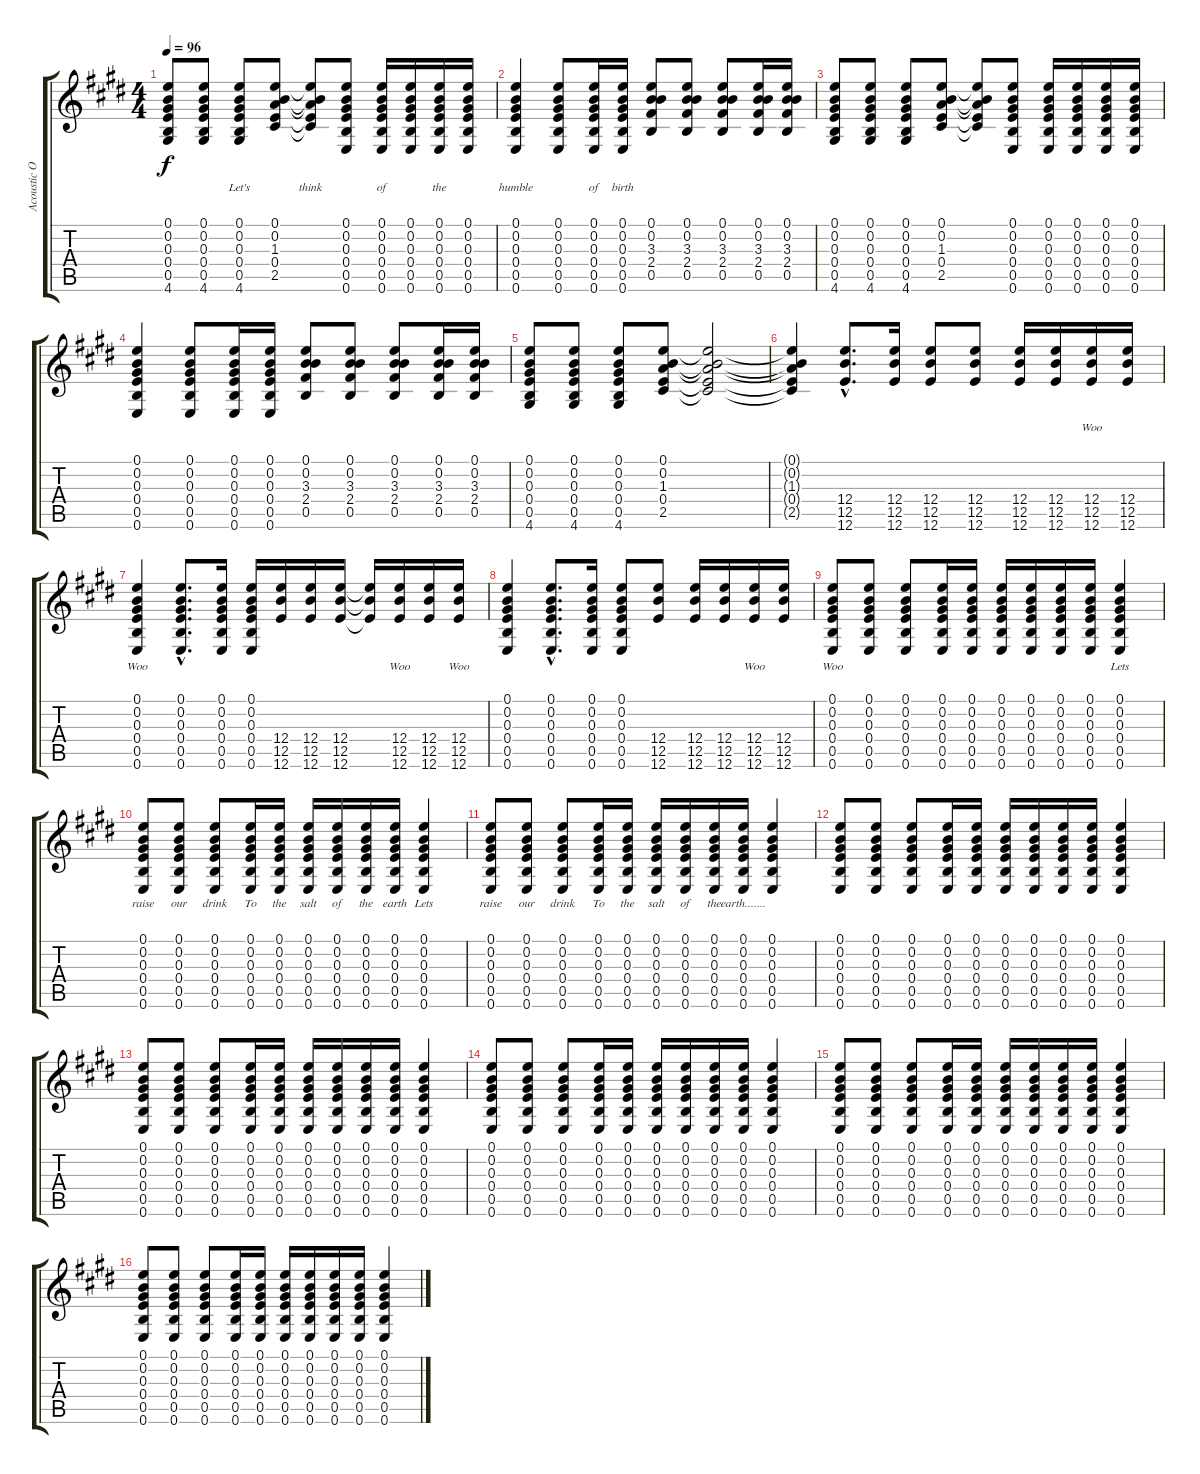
\track ("Acoustic Open E" "Acoustic O") {instrument acousticguitarsteel}
\staff {score tabs}
\tuning (E4 B3 Ab3 E3 B2 E2) {hide}
\ts (4 4)
\tempo 96
\clef g2
\ks e
(0.1 0.2 0.3 0.4 0.5 4.6).8{lyrics (0 "") lyrics (1 "") lyrics (2 "") lyrics (3 "") lyrics (4 "") dy f} (0.1 0.2 0.3 0.4 0.5 4.6).8{lyrics (0 "") lyrics (1 "") lyrics (2 "") lyrics (3 "") lyrics (4 "")} (0.1 0.2 0.3 0.4 0.5 4.6).8{lyrics (0 "") lyrics (1 "Let's") lyrics (2 "") lyrics (3 "") lyrics (4 "")} (0.1 0.2 1.3 0.4 2.5).8{lyrics (0 "") lyrics (1 "") lyrics (2 "") lyrics (3 "") lyrics (4 "")} (0.1{t} 0.2{t} 1.3{t} 0.4{t} 2.5{t}).8{lyrics (0 "") lyrics (1 "think") lyrics (2 "") lyrics (3 "") lyrics (4 "")} (0.1 0.2 0.3 0.4 0.5 0.6).8{lyrics (0 "") lyrics (1 "") lyrics (2 "") lyrics (3 "") lyrics (4 "")} (0.1 0.2 0.3 0.4 0.5 0.6).16{lyrics (0 "") lyrics (1 "of") lyrics (2 "") lyrics (3 "") lyrics (4 "")} (0.1 0.2 0.3 0.4 0.5 0.6).16{lyrics (0 "") lyrics (1 "") lyrics (2 "") lyrics (3 "") lyrics (4 "")} (0.1 0.2 0.3 0.4 0.5 0.6).16{lyrics (0 "") lyrics (1 "the") lyrics (2 "") lyrics (3 "") lyrics (4 "")} (0.1 0.2 0.3 0.4 0.5 0.6).16{lyrics (0 "") lyrics (1 "") lyrics (2 "") lyrics (3 "") lyrics (4 "")} |
(0.1 0.2 0.3 0.4 0.5 0.6).4{lyrics (0 "") lyrics (1 "humble") lyrics (2 "") lyrics (3 "") lyrics (4 "")} (0.1 0.2 0.3 0.4 0.5 0.6).8{lyrics (0 "") lyrics (1 "") lyrics (2 "") lyrics (3 "") lyrics (4 "")} (0.1 0.2 0.3 0.4 0.5 0.6).16{lyrics (0 "") lyrics (1 "of") lyrics (2 "") lyrics (3 "") lyrics (4 "")} (0.1 0.2 0.3 0.4 0.5 0.6).16{lyrics (0 "") lyrics (1 "birth") lyrics (2 "") lyrics (3 "") lyrics (4 "")} (0.1 0.2 3.3 2.4 0.5).8{lyrics (0 "") lyrics (1 "") lyrics (2 "") lyrics (3 "") lyrics (4 "")} (0.1 0.2 3.3 2.4 0.5).8{lyrics (0 "") lyrics (1 "") lyrics (2 "") lyrics (3 "") lyrics (4 "")} (0.1 0.2 3.3 2.4 0.5).8{lyrics (0 "") lyrics (1 "") lyrics (2 "") lyrics (3 "") lyrics (4 "")} (0.1 0.2 3.3 2.4 0.5).16{lyrics (0 "") lyrics (1 "") lyrics (2 "") lyrics (3 "") lyrics (4 "")} (0.1 0.2 3.3 2.4 0.5).16{lyrics (0 "") lyrics (1 "") lyrics (2 "") lyrics (3 "") lyrics (4 "")} |
(0.1 0.2 0.3 0.4 0.5 4.6).8{lyrics (0 "") lyrics (1 "") lyrics (2 "") lyrics (3 "") lyrics (4 "")} (0.1 0.2 0.3 0.4 0.5 4.6).8{lyrics (0 "") lyrics (1 "") lyrics (2 "") lyrics (3 "") lyrics (4 "")} (0.1 0.2 0.3 0.4 0.5 4.6).8{lyrics (0 "") lyrics (1 "") lyrics (2 "") lyrics (3 "") lyrics (4 "")} (0.1 0.2 1.3 0.4 2.5).8{lyrics (0 "") lyrics (1 "") lyrics (2 "") lyrics (3 "") lyrics (4 "")} (0.1{t} 0.2{t} 1.3{t} 0.4{t} 2.5{t}).8{lyrics (0 "") lyrics (1 "") lyrics (2 "") lyrics (3 "") lyrics (4 "")} (0.1 0.2 0.3 0.4 0.5 0.6).8{lyrics (0 "") lyrics (1 "") lyrics (2 "") lyrics (3 "") lyrics (4 "")} (0.1 0.2 0.3 0.4 0.5 0.6).16{lyrics (0 "") lyrics (1 "") lyrics (2 "") lyrics (3 "") lyrics (4 "")} (0.1 0.2 0.3 0.4 0.5 0.6).16{lyrics (0 "") lyrics (1 "") lyrics (2 "") lyrics (3 "") lyrics (4 "")} (0.1 0.2 0.3 0.4 0.5 0.6).16{lyrics (0 "") lyrics (1 "") lyrics (2 "") lyrics (3 "") lyrics (4 "")} (0.1 0.2 0.3 0.4 0.5 0.6).16{lyrics (0 "") lyrics (1 "") lyrics (2 "") lyrics (3 "") lyrics (4 "")} |
(0.1 0.2 0.3 0.4 0.5 0.6).4{lyrics (0 "") lyrics (1 "") lyrics (2 "") lyrics (3 "") lyrics (4 "")} (0.1 0.2 0.3 0.4 0.5 0.6).8{lyrics (0 "") lyrics (1 "") lyrics (2 "") lyrics (3 "") lyrics (4 "")} (0.1 0.2 0.3 0.4 0.5 0.6).16{lyrics (0 "") lyrics (1 "") lyrics (2 "") lyrics (3 "") lyrics (4 "")} (0.1 0.2 0.3 0.4 0.5 0.6).16{lyrics (0 "") lyrics (1 "") lyrics (2 "") lyrics (3 "") lyrics (4 "")} (0.1 0.2 3.3 2.4 0.5).8{lyrics (0 "") lyrics (1 "") lyrics (2 "") lyrics (3 "") lyrics (4 "")} (0.1 0.2 3.3 2.4 0.5).8{lyrics (0 "") lyrics (1 "") lyrics (2 "") lyrics (3 "") lyrics (4 "")} (0.1 0.2 3.3 2.4 0.5).8{lyrics (0 "") lyrics (1 "") lyrics (2 "") lyrics (3 "") lyrics (4 "")} (0.1 0.2 3.3 2.4 0.5).16{lyrics (0 "") lyrics (1 "") lyrics (2 "") lyrics (3 "") lyrics (4 "")} (0.1 0.2 3.3 2.4 0.5).16{lyrics (0 "") lyrics (1 "") lyrics (2 "") lyrics (3 "") lyrics (4 "")} |
(0.1 0.2 0.3 0.4 0.5 4.6).8{lyrics (0 "") lyrics (1 "") lyrics (2 "") lyrics (3 "") lyrics (4 "")} (0.1 0.2 0.3 0.4 0.5 4.6).8{lyrics (0 "") lyrics (1 "") lyrics (2 "") lyrics (3 "") lyrics (4 "")} (0.1 0.2 0.3 0.4 0.5 4.6).8{lyrics (0 "") lyrics (1 "") lyrics (2 "") lyrics (3 "") lyrics (4 "")} (0.1 0.2 1.3 0.4 2.5).8{lyrics (0 "") lyrics (1 "") lyrics (2 "") lyrics (3 "") lyrics (4 "")} (0.1{t} 0.2{t} 1.3{t} 0.4{t} 2.5{t}).2{lyrics (0 "") lyrics (1 "") lyrics (2 "") lyrics (3 "") lyrics (4 "")} |
(0.1{t} 0.2{t} 1.3{t} 0.4{t} 2.5{t}).4{lyrics (0 "") lyrics (1 "") lyrics (2 "") lyrics (3 "") lyrics (4 "")} (12.4{hac} 12.5{hac} 12.6{hac}).8{d lyrics (0 "") lyrics (1 "") lyrics (2 "") lyrics (3 "") lyrics (4 "")} (12.4 12.5 12.6).16{lyrics (0 "") lyrics (1 "") lyrics (2 "") lyrics (3 "") lyrics (4 "")} (12.4 12.5 12.6).8{lyrics (0 "") lyrics (1 "") lyrics (2 "") lyrics (3 "") lyrics (4 "")} (12.4 12.5 12.6).8{lyrics (0 "") lyrics (1 "") lyrics (2 "") lyrics (3 "") lyrics (4 "")} (12.4 12.5 12.6).16{lyrics (0 "") lyrics (1 "") lyrics (2 "") lyrics (3 "") lyrics (4 "")} (12.4 12.5 12.6).16{lyrics (0 "") lyrics (1 "") lyrics (2 "") lyrics (3 "") lyrics (4 "")} (12.4 12.5 12.6).16{lyrics (0 "") lyrics (1 "Woo") lyrics (2 "") lyrics (3 "") lyrics (4 "")} (12.4 12.5 12.6).16{lyrics (0 "") lyrics (1 "") lyrics (2 "") lyrics (3 "") lyrics (4 "")} |
(0.1 0.2 0.3 0.4 0.5 0.6).4{lyrics (0 "") lyrics (1 "Woo") lyrics (2 "") lyrics (3 "") lyrics (4 "")} (0.1{hac} 0.2{hac} 0.3{hac} 0.4{hac} 0.5{hac} 0.6{hac}).8{d lyrics (0 "") lyrics (1 "") lyrics (2 "") lyrics (3 "") lyrics (4 "")} (0.1 0.2 0.3 0.4 0.5 0.6).16{lyrics (0 "") lyrics (1 "") lyrics (2 "") lyrics (3 "") lyrics (4 "")} (0.1 0.2 0.3 0.4 0.5 0.6).16{lyrics (0 "") lyrics (1 "") lyrics (2 "") lyrics (3 "") lyrics (4 "")} (12.4 12.5 12.6).16{lyrics (0 "") lyrics (1 "") lyrics (2 "") lyrics (3 "") lyrics (4 "")} (12.4 12.5 12.6).16{lyrics (0 "") lyrics (1 "") lyrics (2 "") lyrics (3 "") lyrics (4 "")} (12.4 12.5 12.6).16{lyrics (0 "") lyrics (1 "") lyrics (2 "") lyrics (3 "") lyrics (4 "")} (12.4{t} 12.5{t} 12.6{t}).16{lyrics (0 "") lyrics (1 "") lyrics (2 "") lyrics (3 "") lyrics (4 "")} (12.4 12.5 12.6).16{lyrics (0 "") lyrics (1 "Woo") lyrics (2 "") lyrics (3 "") lyrics (4 "")} (12.4 12.5 12.6).16{lyrics (0 "") lyrics (1 "") lyrics (2 "") lyrics (3 "") lyrics (4 "")} (12.4 12.5 12.6).16{lyrics (0 "") lyrics (1 "Woo") lyrics (2 "") lyrics (3 "") lyrics (4 "")} |
(0.1 0.2 0.3 0.4 0.5 0.6).4{lyrics (0 "") lyrics (1 "") lyrics (2 "") lyrics (3 "") lyrics (4 "")} (0.1{hac} 0.2{hac} 0.3{hac} 0.4{hac} 0.5{hac} 0.6{hac}).8{d lyrics (0 "") lyrics (1 "") lyrics (2 "") lyrics (3 "") lyrics (4 "")} (0.1 0.2 0.3 0.4 0.5 0.6).16{lyrics (0 "") lyrics (1 "") lyrics (2 "") lyrics (3 "") lyrics (4 "")} (0.1 0.2 0.3 0.4 0.5 0.6).8{lyrics (0 "") lyrics (1 "") lyrics (2 "") lyrics (3 "") lyrics (4 "")} (12.4 12.5 12.6).8{lyrics (0 "") lyrics (1 "") lyrics (2 "") lyrics (3 "") lyrics (4 "")} (12.4 12.5 12.6).16{lyrics (0 "") lyrics (1 "") lyrics (2 "") lyrics (3 "") lyrics (4 "")} (12.4 12.5 12.6).16{lyrics (0 "") lyrics (1 "") lyrics (2 "") lyrics (3 "") lyrics (4 "")} (12.4 12.5 12.6).16{lyrics (0 "") lyrics (1 "Woo") lyrics (2 "") lyrics (3 "") lyrics (4 "")} (12.4 12.5 12.6).16{lyrics (0 "") lyrics (1 "") lyrics (2 "") lyrics (3 "") lyrics (4 "")} |
(0.1 0.2 0.3 0.4 0.5 0.6).8{lyrics (0 "") lyrics (1 "Woo") lyrics (2 "") lyrics (3 "") lyrics (4 "")} (0.1 0.2 0.3 0.4 0.5 0.6).8{lyrics (0 "") lyrics (1 "") lyrics (2 "") lyrics (3 "") lyrics (4 "")} (0.1 0.2 0.3 0.4 0.5 0.6).8{lyrics (0 "") lyrics (1 "") lyrics (2 "") lyrics (3 "") lyrics (4 "")} (0.1 0.2 0.3 0.4 0.5 0.6).16{lyrics (0 "") lyrics (1 "") lyrics (2 "") lyrics (3 "") lyrics (4 "")} (0.1 0.2 0.3 0.4 0.5 0.6).16{lyrics (0 "") lyrics (1 "") lyrics (2 "") lyrics (3 "") lyrics (4 "")} (0.1 0.2 0.3 0.4 0.5 0.6).16{lyrics (0 "") lyrics (1 "") lyrics (2 "") lyrics (3 "") lyrics (4 "")} (0.1 0.2 0.3 0.4 0.5 0.6).16{lyrics (0 "") lyrics (1 "") lyrics (2 "") lyrics (3 "") lyrics (4 "")} (0.1 0.2 0.3 0.4 0.5 0.6).16{lyrics (0 "") lyrics (1 "") lyrics (2 "") lyrics (3 "") lyrics (4 "")} (0.1 0.2 0.3 0.4 0.5 0.6).16{lyrics (0 "") lyrics (1 "") lyrics (2 "") lyrics (3 "") lyrics (4 "")} (0.1 0.2 0.3 0.4 0.5 0.6).4{lyrics (0 "") lyrics (1 "Lets") lyrics (2 "") lyrics (3 "") lyrics (4 "")} |
(0.1 0.2 0.3 0.4 0.5 0.6).8{lyrics (0 "") lyrics (1 "raise") lyrics (2 "") lyrics (3 "") lyrics (4 "")} (0.1 0.2 0.3 0.4 0.5 0.6).8{lyrics (0 "") lyrics (1 "our") lyrics (2 "") lyrics (3 "") lyrics (4 "")} (0.1 0.2 0.3 0.4 0.5 0.6).8{lyrics (0 "") lyrics (1 "drink") lyrics (2 "") lyrics (3 "") lyrics (4 "")} (0.1 0.2 0.3 0.4 0.5 0.6).16{lyrics (0 "") lyrics (1 "To") lyrics (2 "") lyrics (3 "") lyrics (4 "")} (0.1 0.2 0.3 0.4 0.5 0.6).16{lyrics (0 "") lyrics (1 "the") lyrics (2 "") lyrics (3 "") lyrics (4 "")} (0.1 0.2 0.3 0.4 0.5 0.6).16{lyrics (0 "") lyrics (1 "salt") lyrics (2 "") lyrics (3 "") lyrics (4 "")} (0.1 0.2 0.3 0.4 0.5 0.6).16{lyrics (0 "") lyrics (1 "of") lyrics (2 "") lyrics (3 "") lyrics (4 "")} (0.1 0.2 0.3 0.4 0.5 0.6).16{lyrics (0 "") lyrics (1 "the") lyrics (2 "") lyrics (3 "") lyrics (4 "")} (0.1 0.2 0.3 0.4 0.5 0.6).16{lyrics (0 "") lyrics (1 "earth") lyrics (2 "") lyrics (3 "") lyrics (4 "")} (0.1 0.2 0.3 0.4 0.5 0.6).4{lyrics (0 "") lyrics (1 "Lets") lyrics (2 "") lyrics (3 "") lyrics (4 "")} |
(0.1 0.2 0.3 0.4 0.5 0.6).8{lyrics (0 "") lyrics (1 "raise") lyrics (2 "") lyrics (3 "") lyrics (4 "")} (0.1 0.2 0.3 0.4 0.5 0.6).8{lyrics (0 "") lyrics (1 "our") lyrics (2 "") lyrics (3 "") lyrics (4 "")} (0.1 0.2 0.3 0.4 0.5 0.6).8{lyrics (0 "") lyrics (1 "drink") lyrics (2 "") lyrics (3 "") lyrics (4 "")} (0.1 0.2 0.3 0.4 0.5 0.6).16{lyrics (0 "") lyrics (1 "To") lyrics (2 "") lyrics (3 "") lyrics (4 "")} (0.1 0.2 0.3 0.4 0.5 0.6).16{lyrics (0 "") lyrics (1 "the") lyrics (2 "") lyrics (3 "") lyrics (4 "")} (0.1 0.2 0.3 0.4 0.5 0.6).16{lyrics (0 "") lyrics (1 "salt") lyrics (2 "") lyrics (3 "") lyrics (4 "")} (0.1 0.2 0.3 0.4 0.5 0.6).16{lyrics (0 "") lyrics (1 "of") lyrics (2 "") lyrics (3 "") lyrics (4 "")} (0.1 0.2 0.3 0.4 0.5 0.6).16{lyrics (0 "") lyrics (1 "the") lyrics (2 "") lyrics (3 "") lyrics (4 "")} (0.1 0.2 0.3 0.4 0.5 0.6).16{lyrics (0 "") lyrics (1 "earth.......") lyrics (2 "") lyrics (3 "") lyrics (4 "")} (0.1 0.2 0.3 0.4 0.5 0.6).4 |
(0.1 0.2 0.3 0.4 0.5 0.6).8 (0.1 0.2 0.3 0.4 0.5 0.6).8 (0.1 0.2 0.3 0.4 0.5 0.6).8 (0.1 0.2 0.3 0.4 0.5 0.6).16 (0.1 0.2 0.3 0.4 0.5 0.6).16 (0.1 0.2 0.3 0.4 0.5 0.6).16 (0.1 0.2 0.3 0.4 0.5 0.6).16 (0.1 0.2 0.3 0.4 0.5 0.6).16 (0.1 0.2 0.3 0.4 0.5 0.6).16 (0.1 0.2 0.3 0.4 0.5 0.6).4 |
(0.1 0.2 0.3 0.4 0.5 0.6).8 (0.1 0.2 0.3 0.4 0.5 0.6).8 (0.1 0.2 0.3 0.4 0.5 0.6).8 (0.1 0.2 0.3 0.4 0.5 0.6).16 (0.1 0.2 0.3 0.4 0.5 0.6).16 (0.1 0.2 0.3 0.4 0.5 0.6).16 (0.1 0.2 0.3 0.4 0.5 0.6).16 (0.1 0.2 0.3 0.4 0.5 0.6).16 (0.1 0.2 0.3 0.4 0.5 0.6).16 (0.1 0.2 0.3 0.4 0.5 0.6).4 |
(0.1 0.2 0.3 0.4 0.5 0.6).8 (0.1 0.2 0.3 0.4 0.5 0.6).8 (0.1 0.2 0.3 0.4 0.5 0.6).8 (0.1 0.2 0.3 0.4 0.5 0.6).16 (0.1 0.2 0.3 0.4 0.5 0.6).16 (0.1 0.2 0.3 0.4 0.5 0.6).16 (0.1 0.2 0.3 0.4 0.5 0.6).16 (0.1 0.2 0.3 0.4 0.5 0.6).16 (0.1 0.2 0.3 0.4 0.5 0.6).16 (0.1 0.2 0.3 0.4 0.5 0.6).4 |
(0.1 0.2 0.3 0.4 0.5 0.6).8 (0.1 0.2 0.3 0.4 0.5 0.6).8 (0.1 0.2 0.3 0.4 0.5 0.6).8 (0.1 0.2 0.3 0.4 0.5 0.6).16 (0.1 0.2 0.3 0.4 0.5 0.6).16 (0.1 0.2 0.3 0.4 0.5 0.6).16 (0.1 0.2 0.3 0.4 0.5 0.6).16 (0.1 0.2 0.3 0.4 0.5 0.6).16 (0.1 0.2 0.3 0.4 0.5 0.6).16 (0.1 0.2 0.3 0.4 0.5 0.6).4 |
(0.1 0.2 0.3 0.4 0.5 0.6).8 (0.1 0.2 0.3 0.4 0.5 0.6).8 (0.1 0.2 0.3 0.4 0.5 0.6).8 (0.1 0.2 0.3 0.4 0.5 0.6).16 (0.1 0.2 0.3 0.4 0.5 0.6).16 (0.1 0.2 0.3 0.4 0.5 0.6).16 (0.1 0.2 0.3 0.4 0.5 0.6).16 (0.1 0.2 0.3 0.4 0.5 0.6).16 (0.1 0.2 0.3 0.4 0.5 0.6).16 (0.1 0.2 0.3 0.4 0.5 0.6).4
